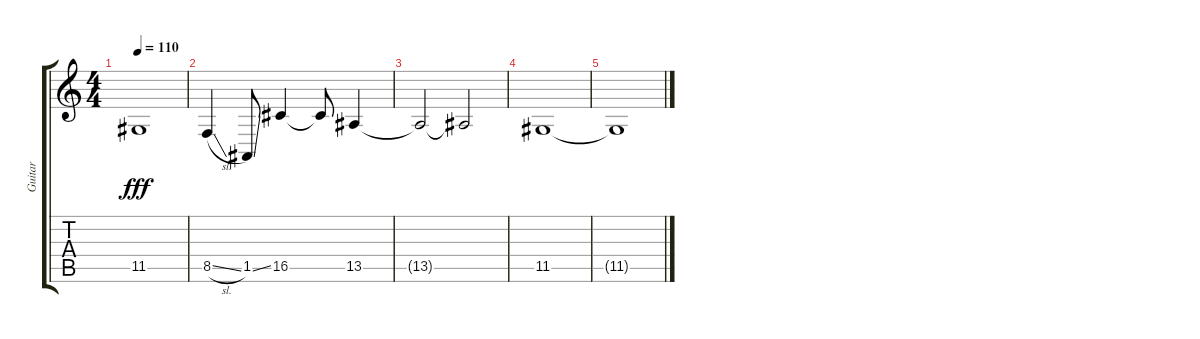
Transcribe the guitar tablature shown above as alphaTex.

\track ("Guitar" "Guitar") {instrument lead2sawtooth}
\staff {score tabs}
\tuning (E4 B3 G3 D3 A2 E2) {hide}
\ts (4 4)
\tempo 110
\clef g2
\ks c
11.5{t}.1{dy fff} |
8.5{sl}.4 1.5{ss}.8 16.5.4 16.5{t}.8 13.5.4 |
13.5{t}.2 13.5{t}.2 |
11.5.1 |
11.5{t}.1
